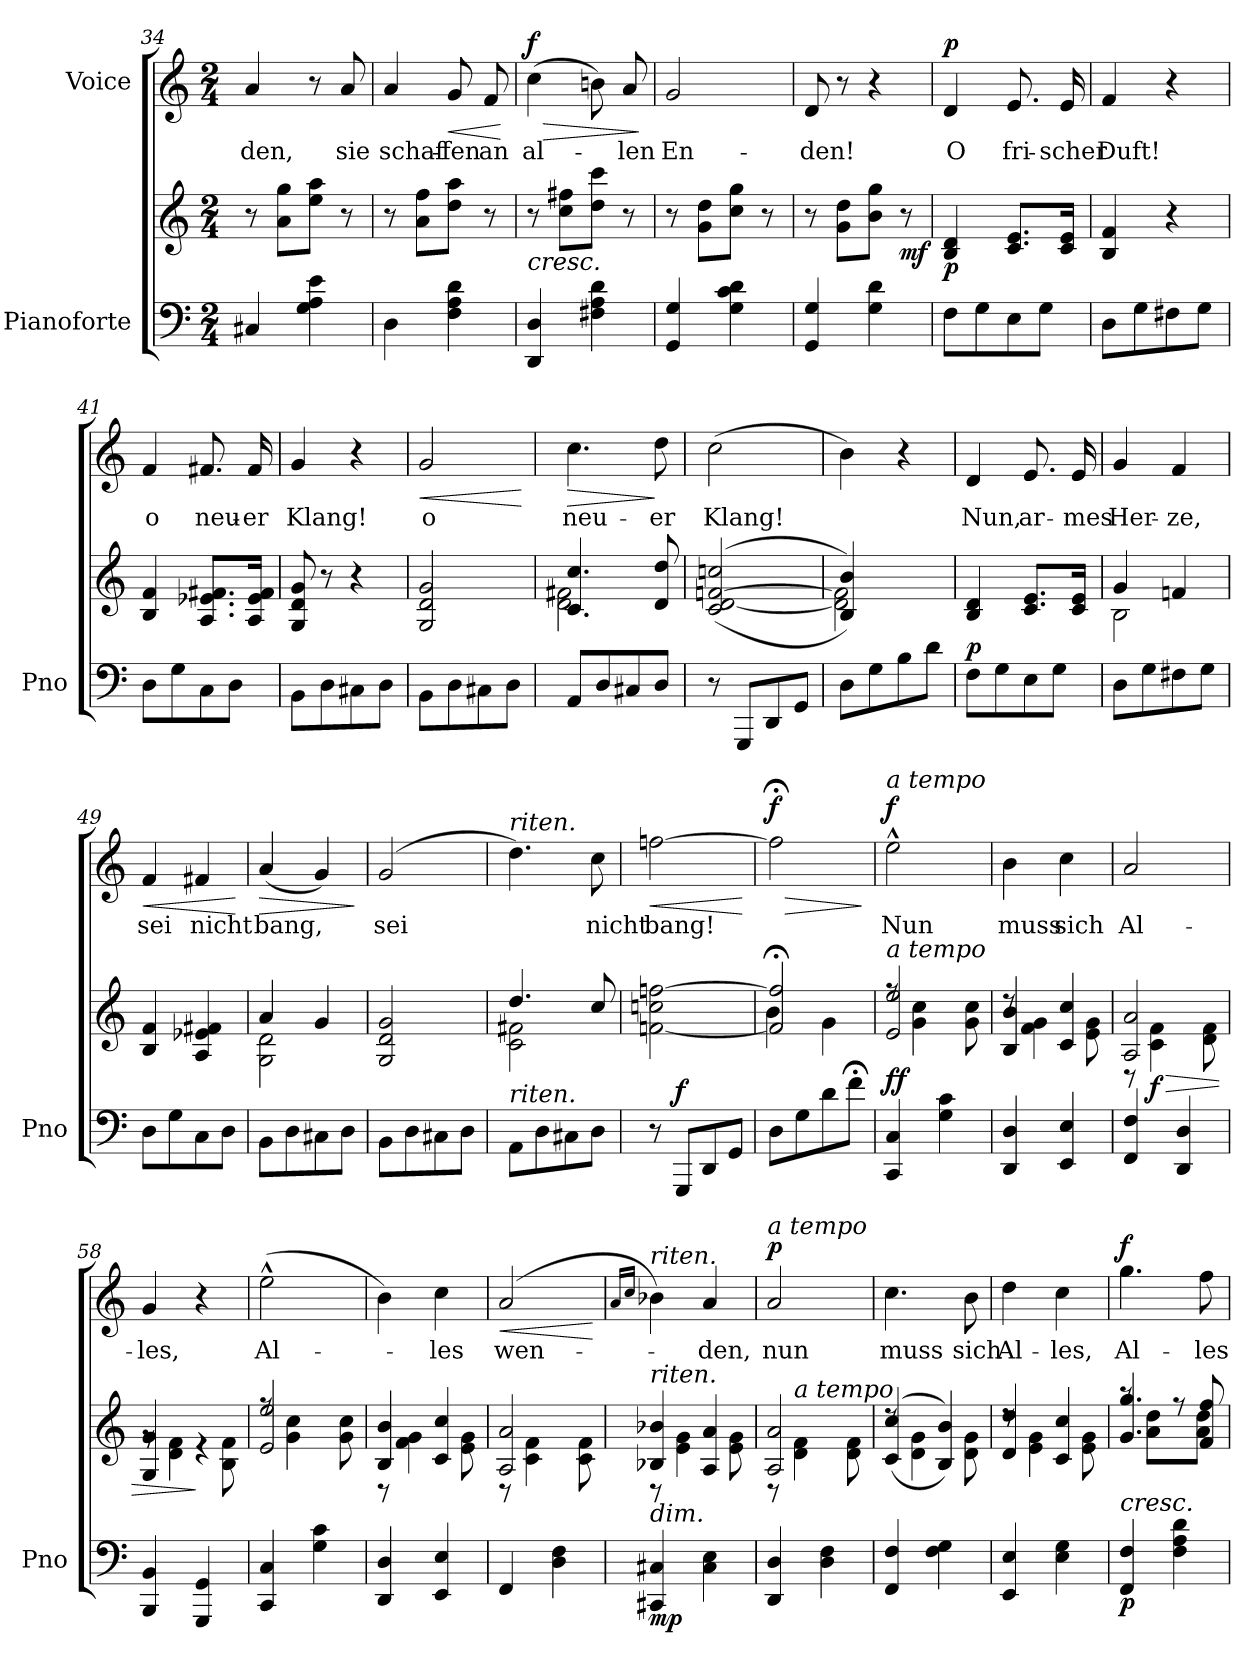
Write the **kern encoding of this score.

**kern	**kern	**dynam	**kern	**text	**dynam
*part2	*part2	*part2	*part1	*part1	*part1
*staff3	*staff2	*staff2/3	*staff1	*staff1	*staff1
*I"Pianoforte	*	*	*I"Voice	*	*
*I'Pno	*	*	*	*	*
*clefF4	*clefG2	*	*clefG2	*	*
*k[]	*k[]	*	*k[]	*	*
*M2/4	*M2/4	*	*M2/4	*	*
=34	=34	=34	=34	=34	=34
!	!	!	!	!LO:LY:b	!
4C#X/	8r	.	4a/	-den,	.
.	8a\ 8gg\L	.	.	.	.
4G\ 4A\ 4e\	8ee\ 8aa\J	.	8r	.	.
!	!	!	!	!LO:LY:b	!
.	8r	.	8a/	sie	.
=35	=35	=35	=35	=35	=35
!	!	!	!	!LO:LY:b	!
4D\	8r	.	4a/	schaf-	.
.	8a\ 8ff\L	.	.	.	.
!	!	!	!	!LO:LY:b	!LO:HP:b
4F\ 4A\ 4d\	8dd\ 8aa\J	.	8g/	-fen	<
!	!	!	!	!LO:LY:b	!
.	8r	.	8f/	an	.
.	.	.	.	.	[
=36	=36	=36	=36	=36	=36
!	!LO:TX:b:i:t=cresc.	!	!	!	!
!	!	!	!	!LO:LY:b	!LO:HP:b
!	!	!	!	!	!LO:DY:n=1:a
4DD/ 4D/	8r	.	(>4cc\	al-	> f
.	8cc\ 8ff#X\L	.	.	.	.
4F#X\ 4A\ 4d\	8dd\ 8ccc\J	.	8bn\)	.	.
!	!	!	!	!LO:LY:b	!
.	8r	.	8a/	-len	.
.	.	.	.	.	]
=37	=37	=37	=37	=37	=37
!	!	!	!	!LO:LY:b	!
4GG/ 4G/	8r	.	2g/	En-	.
.	8g\ 8dd\L	.	.	.	.
4G\ 4c\ 4d\	8cc\ 8gg\J	.	.	.	.
.	8r	.	.	.	.
=38	=38	=38	=38	=38	=38
!	!	!	!	!LO:LY:b	!
4GG/ 4G/	8r	.	8d/	-den!	.
.	8g\ 8dd\L	.	8r	.	.
4G\ 4d\	8b\ 8gg\J	.	4r	.	.
!	!	!LO:DY:b	!	!	!
.	8r	mf	.	.	.
=39	=39	=39	=39	=39	=39
!	!	!LO:DY:b	!	!LO:LY:b	!LO:DY:a
8F\L	4B/ 4d/	p	4d/	O	p
8G\	.	.	.	.	.
!	!	!	!	!LO:LY:b	!
8E\	8.c/ 8.e/L	.	8.e/	fri-	.
8G\J	.	.	.	.	.
!	!	!	!	!LO:LY:b	!
.	16c/ 16e/Jk	.	16e/	-scher	.
!!LO:LB:g=z
=40	=40	=40	=40	=40	=40
!	!	!	!	!LO:LY:b	!
8D\L	4B/ 4f/	.	4f/	Duft!	.
8G\	.	.	.	.	.
8F#X\	4r	.	4r	.	.
8G\J	.	.	.	.	.
=41	=41	=41	=41	=41	=41
!	!	!	!	!LO:LY:b	!
8D\L	4B/ 4f/	.	4f/	o	.
8G\	.	.	.	.	.
!	!	!	!	!LO:LY:b	!
8C\	8.A/ 8.e-X/ 8.f#X/L	.	8.f#X/	neu-	.
8D\J	.	.	.	.	.
!	!	!	!	!LO:LY:b	!
.	16A/ 16e-/ 16f#/Jk	.	16f#/	-er	.
=42	=42	=42	=42	=42	=42
!	!	!	!	!LO:LY:b	!
8BB\L	8G/ 8d/ 8g/	.	4g/	Klang!	.
8D\	8r	.	.	.	.
8C#X\	4r	.	4r	.	.
8D\J	.	.	.	.	.
=43	=43	=43	=43	=43	=43
!	!	!	!	!LO:LY:b	!LO:HP:b
8BB\L	2G/ 2d/ 2g/	.	2g/	o	<
8D\	.	.	.	.	.
8C#X\	.	.	.	.	.
8D\J	.	.	.	.	.
.	.	.	.	.	[
=44	=44	=44	=44	=44	=44
*	*^	*	*	*	*
!	!	!	!	!	!LO:LY:b	!LO:HP:b
8AA/L	4.c/ 4.cc/	2d\ 2f#X\	.	4.cc\	neu-	>
8D/	.	.	.	.	.	.
8C#X/	.	.	.	.	.	.
!	!	!	!	!	!LO:LY:b	!
8D/J	8d/ 8dd/	.	.	8dd\	-er	]
*	*v	*v	*	*	*	*
=45	=45	=45	=45	=45	=45
!	!	!	!	!LO:LY:b	!
8r	(>(<2c/ [2d/ [2fn/ 2ccn/	.	(>2cc\	Klang!	.
8GGG/L	.	.	.	.	.
8DD/	.	.	.	.	.
8GG/J	.	.	.	.	.
=46	=46	=46	=46	=46	=46
*	*^	*	*	*	*
8D\L	4B/ 4b/))	2d\] 2f\]	.	4b\)	.	.
8G\	.	.	.	.	.	.
8B\	4ryy	.	.	4r	.	.
8d\J	.	.	.	.	.	.
*	*v	*v	*	*	*	*
=47	=47	=47	=47	=47	=47
!	!	!LO:DY:a=2	!	!LO:LY:b	!
8F\L	4B/ 4d/	p	4d/	Nun,	.
8G\	.	.	.	.	.
!	!	!	!	!LO:LY:b	!
8E\	8.c/ 8.e/L	.	8.e/	ar-	.
8G\J	.	.	.	.	.
!	!	!	!	!LO:LY:b	!
.	16c/ 16e/Jk	.	16e/	-mes	.
!!LO:LB:g=z
=48	=48	=48	=48	=48	=48
*	*^	*	*	*	*
!	!	!	!	!	!LO:LY:b	!
8D\L	4g/	2B\	.	4g/	Her-	.
8G\	.	.	.	.	.	.
!	!	!	!	!	!LO:LY:b	!
8F#X\	4fn/	.	.	4f/	-ze,	.
8G\J	.	.	.	.	.	.
*	*v	*v	*	*	*	*
=49	=49	=49	=49	=49	=49
!	!	!	!	!LO:LY:b	!LO:HP:b
8D\L	4B/ 4f/	.	4f/	sei	<
8G\	.	.	.	.	.
!	!	!	!	!LO:LY:b	!
8C\	4A/ 4e-X/ 4f#X/	.	4f#X/	nicht	.
8D\J	.	.	.	.	.
.	.	.	.	.	[
=50	=50	=50	=50	=50	=50
*	*^	*	*	*	*
!	!	!	!	!	!LO:LY:b	!LO:HP:b
8BB\L	4a/	2G\ 2d\	.	(<4a/	bang,	>
8D\	.	.	.	.	.	.
8C#X\	4g/	.	.	4g/)	.	.
8D\J	.	.	.	.	.	.
*	*v	*v	*	*	*	*
.	.	.	.	.	]
=51	=51	=51	=51	=51	=51
!	!	!	!	!LO:LY:b	!
8BB\L	2G/ 2d/ 2g/	.	(>2g/	sei	.
8D\	.	.	.	.	.
8C#X\	.	.	.	.	.
8D\J	.	.	.	.	.
=52	=52	=52	=52	=52	=52
*	*^	*	*	*	*
!	!	!	!	!LO:TX:a:i:t=riten.	!	!
!LO:TX:a:i:t=riten.	!	!	!	!	!	!
8AA\L	4.dd/	2c\ 2f#X\	.	4.dd\)	.	.
8D\	.	.	.	.	.	.
8C#X\	.	.	.	.	.	.
!	!	!	!	!	!LO:LY:b	!
8D\J	8cc/	.	.	8cc\	nicht	.
*	*v	*v	*	*	*	*
=53	=53	=53	=53	=53	=53
!	!	!	!	!LO:LY:b	!LO:HP:b
8r	[2fn\ 2ccn\ [2ffn\	.	[2ffn\	bang!	<
!	!	!LO:DY:a=2	!	!	!
8GGG/L	.	f	.	.	.
8DD/	.	.	.	.	.
8GG/J	.	.	.	.	.
.	.	.	.	.	[
=54	=54	=54	=54	=54	=54
*	*^	*	*	*	*
!	!	!	!	!	!	!LO:HP:b
!	!	!	!	!	!	!LO:DY:n=1:a
8D\L	2f/];< 2ff/];<	4b\	.	2ff;<\]	.	> f
8G\	.	.	.	.	.	.
8d\	.	4g\	.	.	.	.
8f;<\J	.	.	.	.	.	.
*	*v	*v	*	*	*	*
.	.	.	.	.	]
=55	=55	=55	=55	=55	=55
*	*^	*	*	*	*
!	!	!	!	!LO:TX:a:i:t=a tempo	!	!
!	!LO:TX:a:i:t=a tempo	!	!	!	!	!
!	!	!	!LO:DY:a=2	!	!LO:LY:b	!LO:DY:a
4CC/ 4C/	2e/ 2ee/	8rff	ff	2ee^^\	Nun	f
.	.	4g\ 4cc\	.	.	.	.
4G\ 4c\	.	.	.	.	.	.
.	.	8g\ 8cc\	.	.	.	.
!!LO:PB:g=z
=56	=56	=56	=56	=56	=56	=56
!	!	!	!	!	!LO:LY:b	!
4DD/ 4D/	4B/ 4b/	8rdd	.	4b\	muss	.
.	.	4f\ 4g\	.	.	.	.
!	!	!	!	!	!LO:LY:b	!
4EE/ 4E/	4c/ 4cc/	.	.	4cc\	sich	.
.	.	8e\ 8g\	.	.	.	.
=57	=57	=57	=57	=57	=57	=57
!	!	!	!	!	!LO:LY:b	!
4FF/ 4F/	2A/ 2a/	8r	.	2a/	Al-	.
!	!	!	!LO:HP:b	!	!	!
!	!	!	!LO:DY:n=1:b	!	!	!
.	.	4c\ 4f\	> f	.	.	.
4DD/ 4D/	.	.	.	.	.	.
.	.	8d\ 8f\	.	.	.	.
=58	=58	=58	=58	=58	=58	=58
!	!	!	!	!	!LO:LY:b	!
4BBB/ 4BB/	4G/ 4g/	8rg	.	4g/	-les,	.
.	.	4d\ 4f\	.	.	.	.
4GGG/ 4GG/	4re	.	]	4r	.	.
.	.	8B\ 8f\	.	.	.	.
=59	=59	=59	=59	=59	=59	=59
!	!	!	!	!	!LO:LY:b	!
4CC/ 4C/	2e/ 2ee/	8rff	.	(>2ee^^\	Al-	.
.	.	4g\ 4cc\	.	.	.	.
4G\ 4c\	.	.	.	.	.	.
.	.	8g\ 8cc\	.	.	.	.
=60	=60	=60	=60	=60	=60	=60
4DD/ 4D/	4B/ 4b/	8r	.	4b\)	.	.
.	.	4f\ 4g\	.	.	.	.
!	!	!	!	!	!LO:LY:b	!
4EE/ 4E/	4c/ 4cc/	.	.	4cc\	-les	.
.	.	8e\ 8g\	.	.	.	.
=61	=61	=61	=61	=61	=61	=61
!	!	!	!	!	!LO:LY:b	!LO:HP:b
4FF/	2A/ 2a/	8r	.	(>2a/	wen-	<
.	.	4c\ 4f\	.	.	.	.
4D\ 4F\	.	.	.	.	.	.
.	.	8c\ 8f\	.	.	.	.
*	*v	*v	*	*	*	*
.	.	.	.	.	[
=62	=62	=62	=62	=62	=62
.	.	.	16qa/LL	.	.
.	.	.	16qcc/JJ	.	.
*	*^	*	*	*	*
!	!	!	!	!LO:TX:a:i:t=riten.	!	!
!	!LO:TX:a:i:t=riten.	!	!	!	!	!
!LO:TX:a:i:t=dim.	!	!	!	!	!	!
!	!	!	!LO:DY:b=2	!	!	!
4CC#X/ 4C#X/	4B-X/ 4b-X/	8r	mp	4b-X\)	.	.
.	.	4e\ 4g\	.	.	.	.
!	!	!	!	!	!LO:LY:b	!
4C#\ 4E\	4A/ 4a/	.	.	4a/	-den,	.
.	.	8e\ 8g\	.	.	.	.
=63	=63	=63	=63	=63	=63	=63
!	!	!	!	!LO:TX:a:i:t=a tempo	!	!
!	!	!	!	!	!LO:LY:b	!LO:DY:a
4DD/ 4D/	2A/ 2a/	8r	.	2a/	nun	p
!	!	!LO:TX:a:i:t=a tempo	!	!	!	!
.	.	4d\ 4f\	.	.	.	.
4D\ 4F\	.	.	.	.	.	.
.	.	8d\ 8f\	.	.	.	.
=64	=64	=64	=64	=64	=64	=64
!	!	!	!	!	!LO:LY:b	!
4FF/ 4F/	(>(<4c/ 4cc/	8rdd	.	4.cc\	muss	.
.	.	4d\ 4g\	.	.	.	.
4F\ 4G\	4B/ 4b/))	.	.	.	.	.
!	!	!	!	!	!LO:LY:b	!
.	.	8d\ 8g\	.	8b\	sich	.
!!LO:PB:g=z
=65	=65	=65	=65	=65	=65	=65
!	!	!	!	!	!LO:LY:b	!
4EE/ 4E/	4d/ 4dd/	8rdd	.	4dd\	Al-	.
.	.	4e\ 4g\	.	.	.	.
!	!	!	!	!	!LO:LY:b	!
4E\ 4G\	4c/ 4cc/	.	.	4cc\	-les,	.
.	.	8e\ 8g\	.	.	.	.
=66	=66	=66	=66	=66	=66	=66
!LO:TX:a:i:t=cresc.	!	!	!	!	!	!
!	!	!	!LO:DY:b=2	!	!LO:LY:b	!LO:DY:a
4FF/ 4F/	4.g/ 4.gg/	8raa	p	4.gg\	Al-	f
.	.	8a\ 8dd\L	.	.	.	.
4F\ 4A\ 4d\	.	8rff	.	.	.	.
!	!	!	!	!	!LO:LY:b	!
.	8f/ 8ff/	8a\ 8dd\J	.	8ff\	-les	.
*	*v	*v	*	*	*	*
=	=	=	=	=	=
*-	*-	*-	*-	*-	*-
